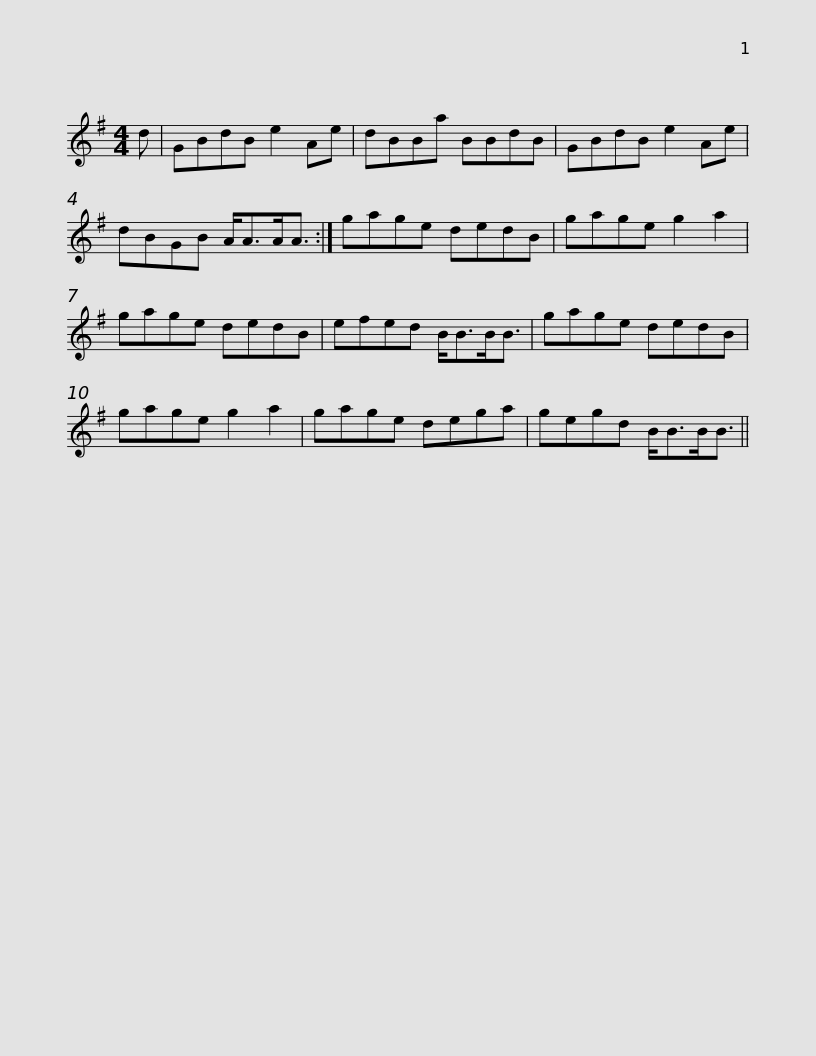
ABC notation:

X:1
L:1/8
M:4/4
I:linebreak $
K:G
V:1 treble
V:1
 d | GBdB e2 Ae | dBBa BBdB | GBdB e2 Ae | dBGB A<AA<A :| %5
 gage dedB |$ gage g2 a2 | gage dedB | efed B<BB<B | gage dedB | %10
 gage g2 a2 |$ gage dega | gegd B<BB<B || %13
